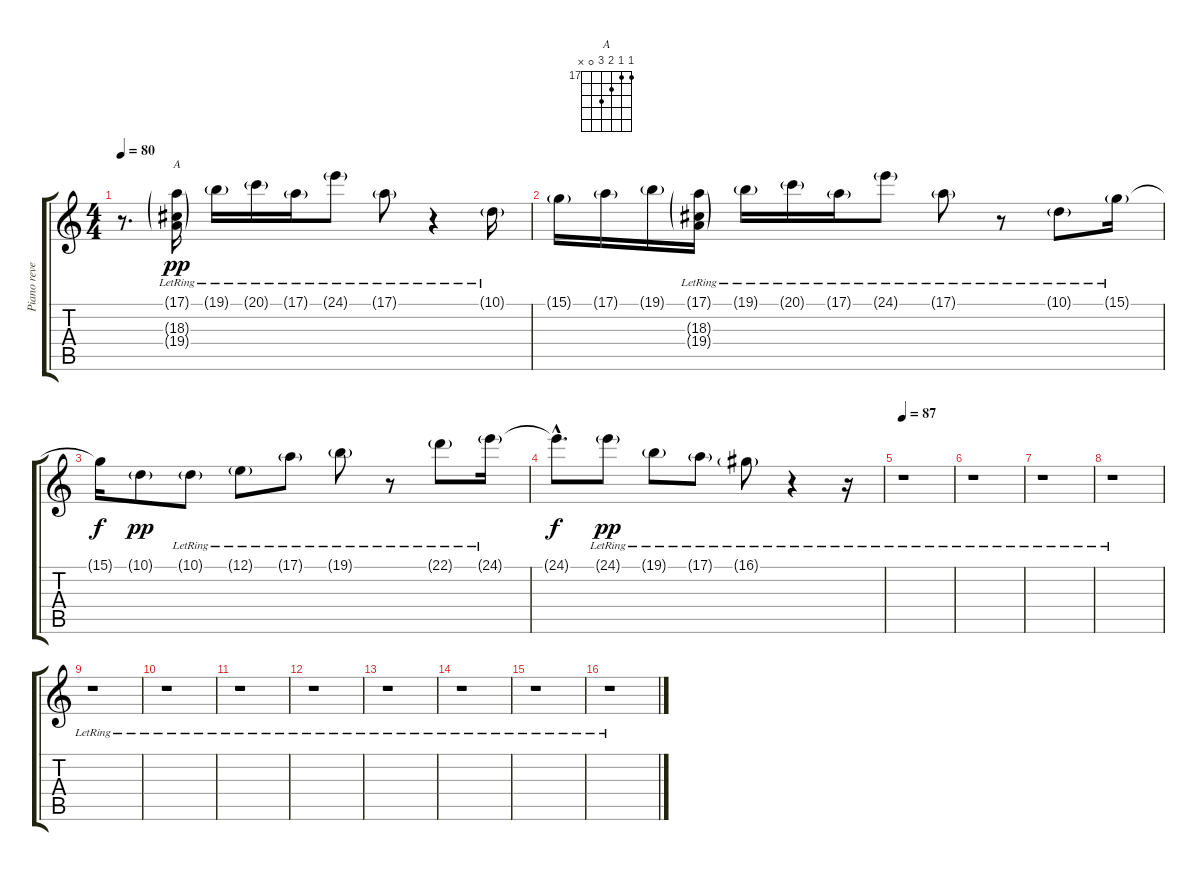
\track ("Piano reverb 3" "Piano reve") {instrument brightacousticpiano}
\staff {score tabs}
\tuning (E4 B3 G3 D3 A2 E2) {hide}
\chord ("A" 17 17 18 19 0 x) {firstfret 17}
\ts (4 4)
\tempo 80
\clef g2
\ks c
r.8{d dy pp instrument brightacousticpiano} (17.1{g lr} 18.3{g} 19.4{g lr}).16{ch "A"} 19.1{g lr}.16 20.1{g lr}.16 17.1{g lr}.16 24.1{g lr}.8 17.1{g lr}.8 r.4 10.1{g lr}.16 |
15.1{g}.16 17.1{g}.16 19.1{g}.16 (17.1{g lr} 18.3{g lr} 19.4{g lr}).16 19.1{g lr}.16 20.1{g lr}.16 17.1{g lr}.16 24.1{g lr}.8 17.1{g lr}.8 r.8 10.1{g lr}.8 15.1{g lr}.16 |
15.1{t}.16{dy f} 10.1{g}.8{dy pp} 10.1{g lr}.8 12.1{g lr}.8 17.1{g lr}.8 19.1{g lr}.8 r.8 22.1{g lr}.8 24.1{g lr}.16 |
24.1{hac t}.8{d dy f} 24.1{g lr}.8{dy pp} 19.1{g lr}.8 17.1{g lr}.8 16.1{g lr}.8 r.4 r.16 |
\tempo 87
r.1 |
r.1 |
r.1 |
r.1 |
r.1 |
r.1 |
r.1 |
r.1 |
r.1 |
r.1 |
r.1 |
r.1
